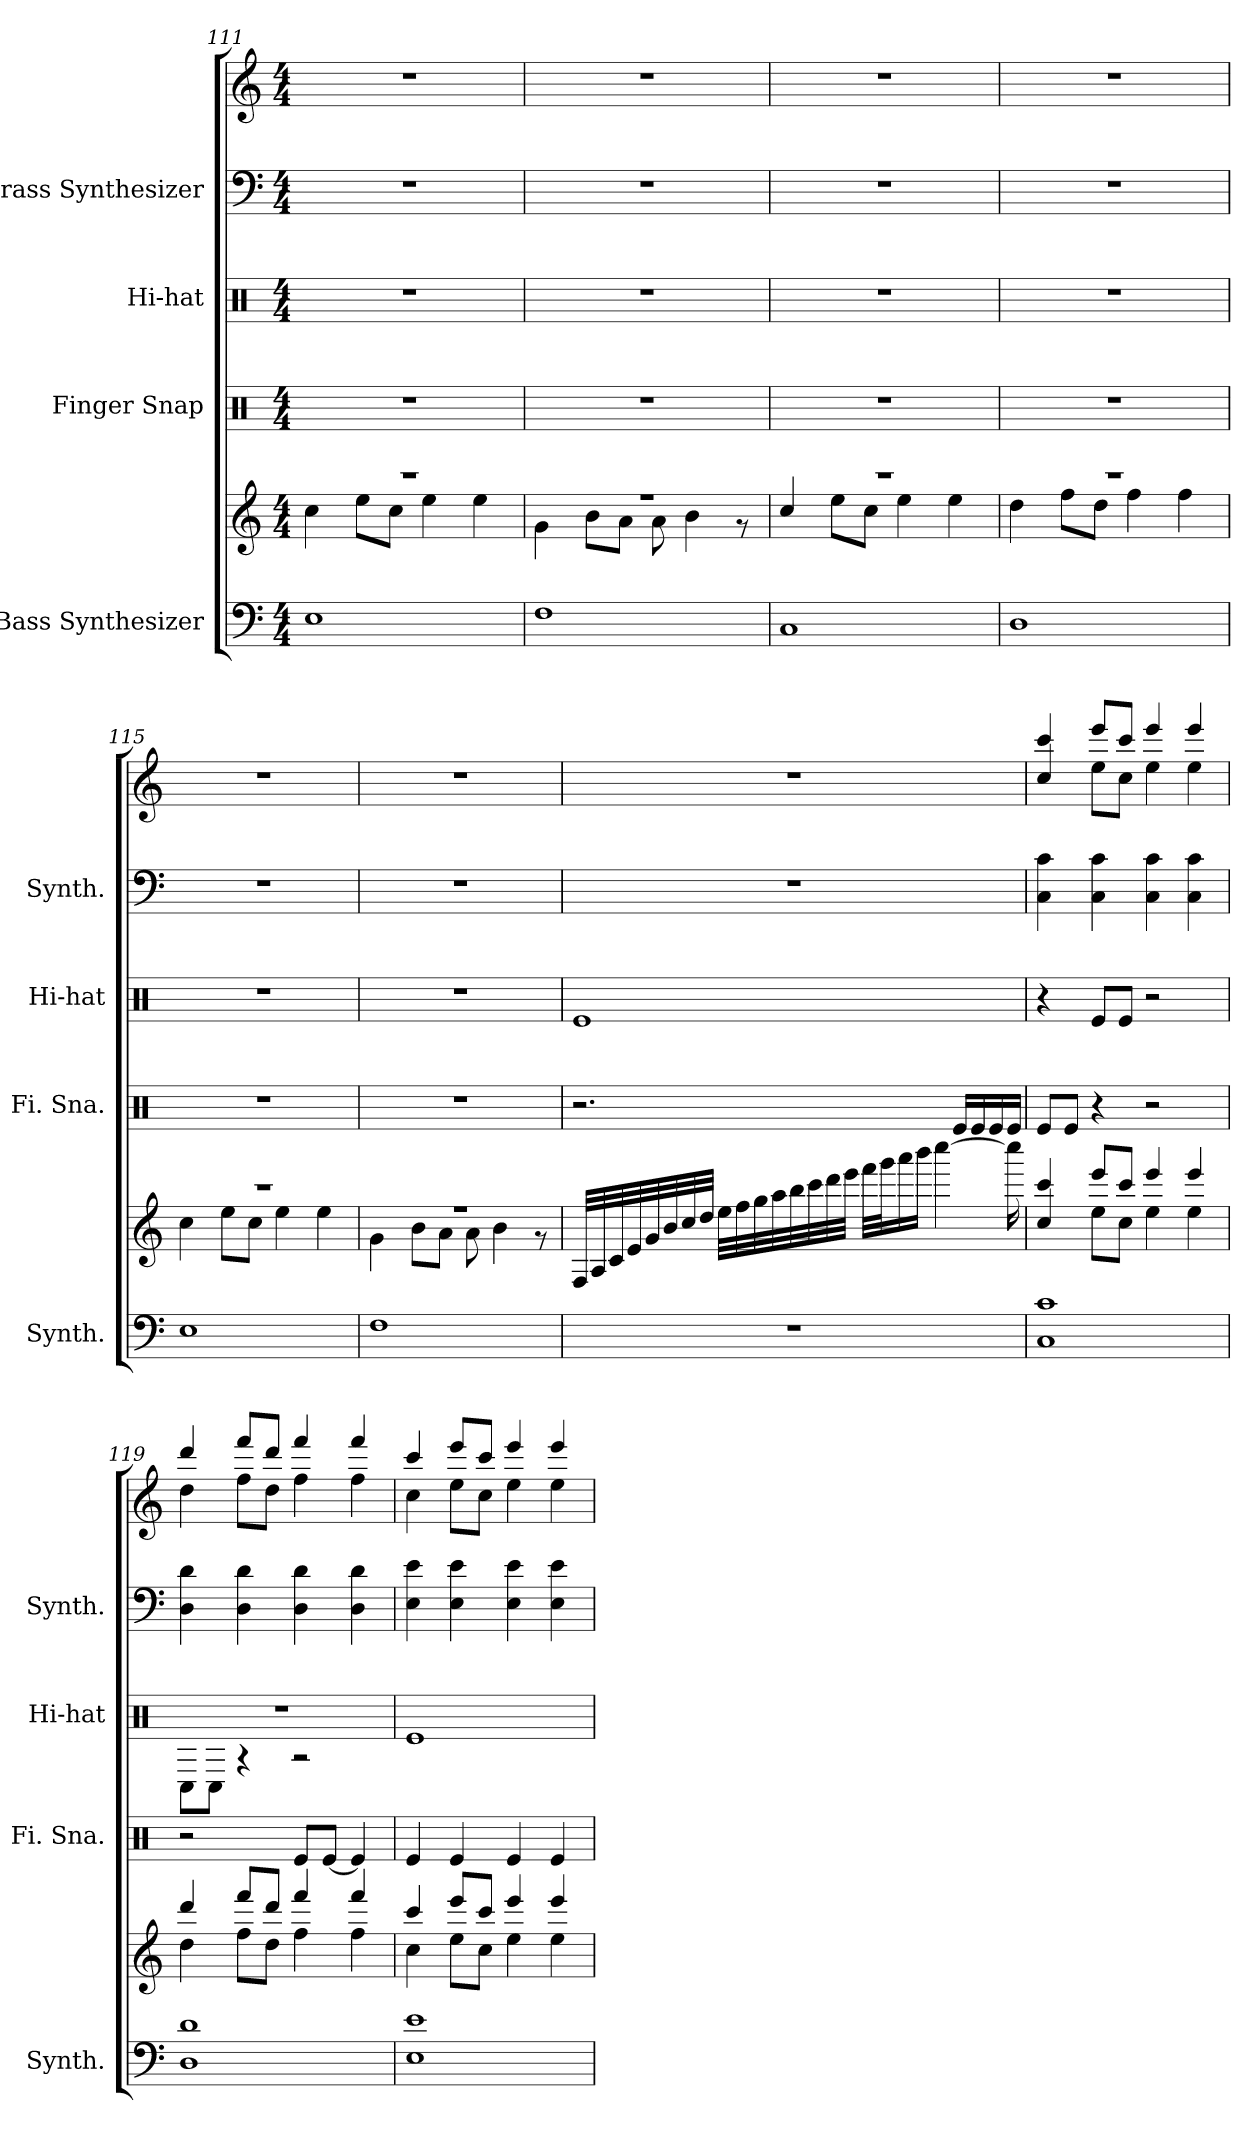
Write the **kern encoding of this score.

**kern	**kern	**kern	**kern	**kern	**kern
*part4	*part4	*part3	*part2	*part1	*part1
*staff6	*staff5	*staff4	*staff3	*staff2	*staff1
*I"Bass Synthesizer	*	*I"Finger Snap	*I"Hi-hat	*I"Brass Synthesizer	*
*I'Synth.	*	*I'Fi. Sna.	*I'Hi-hat	*I'Synth.	*
!!LO:PB:g=z
*clefF4	*clefG2	*clefX	*clefX	*clefF4	*clefG2
*k[]	*k[]	*k[]	*k[]	*k[]	*k[]
*M4/4	*M4/4	*M4/4	*M4/4	*M4/4	*M4/4
=111	=111	=111	=111	=111	=111
*	*^	*	*	*	*
1E	1r	4cc\	1r	1r	1r	1r
.	.	8ee\L	.	.	.	.
.	.	8cc\J	.	.	.	.
.	.	4ee\	.	.	.	.
.	.	4ee\	.	.	.	.
=112	=112	=112	=112	=112	=112	=112
1F	1r	4g\	1r	1r	1r	1r
.	.	8b\L	.	.	.	.
.	.	8a\J	.	.	.	.
.	.	8a\	.	.	.	.
.	.	4b\	.	.	.	.
.	.	8r	.	.	.	.
=113	=113	=113	=113	=113	=113	=113
1C	1r	4cc/	1r	1r	1r	1r
.	.	8ee\L	.	.	.	.
.	.	8cc\J	.	.	.	.
.	.	4ee\	.	.	.	.
.	.	4ee\	.	.	.	.
=114	=114	=114	=114	=114	=114	=114
1D	1r	4dd\	1r	1r	1r	1r
.	.	8ff\L	.	.	.	.
.	.	8dd\J	.	.	.	.
.	.	4ff\	.	.	.	.
.	.	4ff\	.	.	.	.
=115	=115	=115	=115	=115	=115	=115
1E	1r	4cc\	1r	1r	1r	1r
.	.	8ee\L	.	.	.	.
.	.	8cc\J	.	.	.	.
.	.	4ee\	.	.	.	.
.	.	4ee\	.	.	.	.
=116	=116	=116	=116	=116	=116	=116
1F	1r	4g\	1r	1r	1r	1r
.	.	8b\L	.	.	.	.
.	.	8a\J	.	.	.	.
.	.	8a\	.	.	.	.
.	.	4b\	.	.	.	.
.	.	8r	.	.	.	.
*	*v	*v	*	*	*	*
!!LO:LB:g=z
=117	=117	=117	=117	=117	=117
1r	32F/LLL	2.r	1Re	1r	1r
.	32A/	.	.	.	.
.	32c/	.	.	.	.
.	32e/	.	.	.	.
.	32g/	.	.	.	.
.	32b/	.	.	.	.
.	32cc/	.	.	.	.
.	32dd/JJJ	.	.	.	.
.	32ee\LLL	.	.	.	.
.	32ff\	.	.	.	.
.	32gg\	.	.	.	.
.	32aa\	.	.	.	.
.	32bb\	.	.	.	.
.	32ccc\	.	.	.	.
.	32ddd\	.	.	.	.
.	32eee\JJJ	.	.	.	.
.	32fff\LLL	.	.	.	.
.	32ggg\J	.	.	.	.
.	16aaa\	.	.	.	.
.	16bbb\JJ	.	.	.	.
.	[4cccc\	.	.	.	.
.	.	16Re/LL	.	.	.
.	.	16Re/	.	.	.
.	.	16Re/	.	.	.
.	16cccc\]	16Re/JJ	.	.	.
=118	=118	=118	=118	=118	=118
*	*^	*	*	*	*^
1C 1c	4ccc/	4cc/	8Re/L	4r	4C\ 4c\	4ccc/	4cc/
.	.	.	8Re/J	.	.	.	.
.	8eee/L	8ee\L	4r	8Re/L	4C\ 4c\	8eee/L	8ee\L
.	8ccc/J	8cc\J	.	8Re/J	.	8ccc/J	8cc\J
.	4eee/	4ee\	2r	2r	4C\ 4c\	4eee/	4ee\
.	4eee/	4ee\	.	.	4C\ 4c\	4eee/	4ee\
!!LO:PB:g=z	!!
=119	=119	=119	=119	=119	=119	=119	=119
*	*	*	*	*^	*	*	*
1D 1d	4ddd/	4dd\	2r	1r	8RC\L	4D\ 4d\	4ddd/	4dd\
.	.	.	.	.	8RC\J	.	.	.
.	8fff/L	8ff\L	.	.	4r	4D\ 4d\	8fff/L	8ff\L
.	8ddd/J	8dd\J	.	.	.	.	8ddd/J	8dd\J
.	4fff/	4ff\	8Re/L	.	2r	4D\ 4d\	4fff/	4ff\
.	.	.	[8Re/J	.	.	.	.	.
.	4fff/	4ff\	4Re/]	.	.	4D\ 4d\	4fff/	4ff\
*	*	*	*	*v	*v	*	*	*
=120	=120	=120	=120	=120	=120	=120	=120
1E 1e	4ccc/	4cc\	4Re/	1Re	4E\ 4e\	4ccc/	4cc\
.	8eee/L	8ee\L	4Re/	.	4E\ 4e\	8eee/L	8ee\L
.	8ccc/J	8cc\J	.	.	.	8ccc/J	8cc\J
.	4eee/	4ee\	4Re/	.	4E\ 4e\	4eee/	4ee\
.	4eee/	4ee\	4Re/	.	4E\ 4e\	4eee/	4ee\
*	*v	*v	*	*	*	*v	*v
=	=	=	=	=	=
*-	*-	*-	*-	*-	*-
